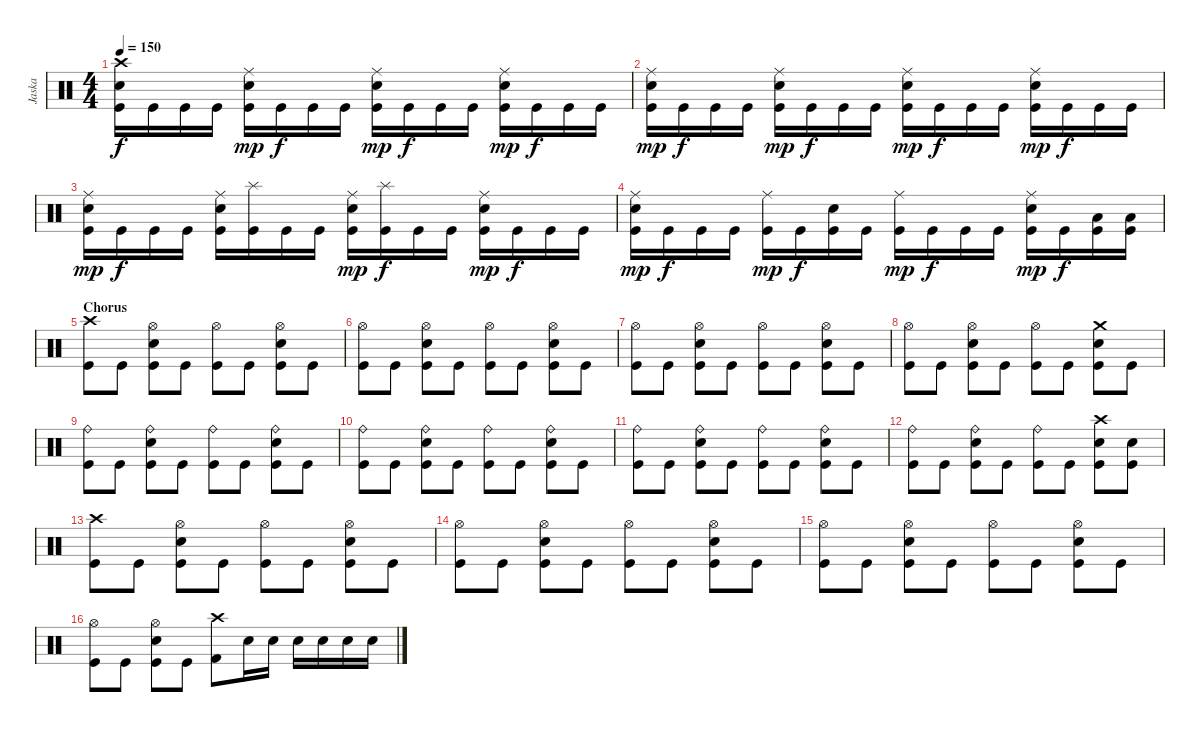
\track ("Jaska" "Jaska") {instrument percussion}
\staff {score}
\articulation defaults
\ts (4 4)
\tempo 150
\clef neutral
\ks c
("Crash high (hit)" "Snare (hit) 2" "Kick (hit)").16{dy f} "Kick (hit)".16 "Kick (hit)".16 "Kick (hit)".16 ("Ride (middle)" "Snare (hit) 2" "Kick (hit)").16{dy mp} "Kick (hit)".16{dy f} "Kick (hit)".16 "Kick (hit)".16 ("Ride (middle)" "Snare (hit) 2" "Kick (hit)").16{dy mp} "Kick (hit)".16{dy f} "Kick (hit)".16 "Kick (hit)".16 ("Ride (middle)" "Snare (hit) 2" "Kick (hit)").16{dy mp} "Kick (hit)".16{dy f} "Kick (hit)".16 "Kick (hit)".16 |
("Ride (middle)" "Snare (hit) 2" "Kick (hit)").16{dy mp} "Kick (hit)".16{dy f} "Kick (hit)".16 "Kick (hit)".16 ("Ride (middle)" "Snare (hit) 2" "Kick (hit)").16{dy mp} "Kick (hit)".16{dy f} "Kick (hit)".16 "Kick (hit)".16 ("Ride (middle)" "Snare (hit) 2" "Kick (hit)").16{dy mp} "Kick (hit)".16{dy f} "Kick (hit)".16 "Kick (hit)".16 ("Ride (middle)" "Snare (hit) 2" "Kick (hit)").16{dy mp} "Kick (hit)".16{dy f} "Kick (hit)".16 "Kick (hit)".16 |
("Ride (middle)" "Snare (hit) 2" "Kick (hit)").16{dy mp} "Kick (hit)".16{dy f} "Kick (hit)".16 "Kick (hit)".16 ("Ride (middle)" "Snare (hit) 2" "Kick (hit)").16 ("Splash (hit)" "Kick (hit)").16 "Kick (hit)".16 "Kick (hit)".16 ("Ride (middle)" "Snare (hit) 2" "Kick (hit)").16{dy mp} ("Splash (hit)" "Kick (hit)").16{dy f} "Kick (hit)".16 "Kick (hit)".16 ("Ride (middle)" "Snare (hit) 2" "Kick (hit)").16{dy mp} "Kick (hit)".16{dy f} "Kick (hit)".16 "Kick (hit)".16 |
("Ride (middle)" "Snare (hit) 2" "Kick (hit)").16{dy mp} "Kick (hit)".16{dy f} "Kick (hit)".16 "Kick (hit)".16 ("Ride (middle)" "Kick (hit)").16{dy mp} "Kick (hit)".16{dy f} ("Snare (hit) 2" "Kick (hit)").16 "Kick (hit)".16 ("Ride (middle)" "Kick (hit)").16{dy mp} "Kick (hit)".16{dy f} "Kick (hit)".16 "Kick (hit)".16 ("Ride (middle)" "Snare (hit) 2" "Kick (hit)").16{dy mp} "Kick (hit)".16{dy f} ("Low Tom (hit)" "Kick (hit)").16 ("Low Tom (hit)" "Kick (hit)").16 |
\section ("" "Chorus")
("Crash high (hit)" "Kick (hit)").8 "Kick (hit)".8 ("Hi-Hat (open)" "Snare (hit) 2" "Kick (hit)").8 "Kick (hit)".8 ("Hi-Hat (open)" "Kick (hit)").8 "Kick (hit)".8 ("Hi-Hat (open)" "Snare (hit) 2" "Kick (hit)").8 "Kick (hit)".8 |
("Hi-Hat (open)" "Kick (hit)").8 "Kick (hit)".8 ("Hi-Hat (open)" "Snare (hit) 2" "Kick (hit)").8 "Kick (hit)".8 ("Hi-Hat (open)" "Kick (hit)").8 "Kick (hit)".8 ("Hi-Hat (open)" "Snare (hit) 2" "Kick (hit)").8 "Kick (hit)".8 |
("Hi-Hat (open)" "Kick (hit)").8 "Kick (hit)".8 ("Hi-Hat (open)" "Snare (hit) 2" "Kick (hit)").8 "Kick (hit)".8 ("Hi-Hat (open)" "Kick (hit)").8 "Kick (hit)".8 ("Hi-Hat (open)" "Snare (hit) 2" "Kick (hit)").8 "Kick (hit)".8 |
("Hi-Hat (open)" "Kick (hit)").8 "Kick (hit)".8 ("Hi-Hat (open)" "Snare (hit) 2" "Kick (hit)").8 "Kick (hit)".8 ("Hi-Hat (open)" "Kick (hit)").8 "Kick (hit)".8 ("Crash medium (hit)" "Snare (hit) 2" "Kick (hit)").8 "Kick (hit)".8 |
("Ride (bell)" "Kick (hit)").8 "Kick (hit)".8 ("Ride (bell)" "Snare (hit) 2" "Kick (hit)").8 "Kick (hit)".8 ("Ride (bell)" "Kick (hit)").8 "Kick (hit)".8 ("Ride (bell)" "Snare (hit) 2" "Kick (hit)").8 "Kick (hit)".8 |
("Ride (bell)" "Kick (hit)").8 "Kick (hit)".8 ("Ride (bell)" "Snare (hit) 2" "Kick (hit)").8 "Kick (hit)".8 ("Ride (bell)" "Kick (hit)").8 "Kick (hit)".8 ("Ride (bell)" "Snare (hit) 2" "Kick (hit)").8 "Kick (hit)".8 |
("Ride (bell)" "Kick (hit)").8 "Kick (hit)".8 ("Ride (bell)" "Snare (hit) 2" "Kick (hit)").8 "Kick (hit)".8 ("Ride (bell)" "Kick (hit)").8 "Kick (hit)".8 ("Ride (bell)" "Snare (hit) 2" "Kick (hit)").8 "Kick (hit)".8 |
("Ride (bell)" "Kick (hit)").8 "Kick (hit)".8 ("Ride (bell)" "Snare (hit) 2" "Kick (hit)").8 "Kick (hit)".8 ("Ride (bell)" "Kick (hit)").8 "Kick (hit)".8 ("Crash high (hit)" "Snare (hit) 2" "Kick (hit)").8 ("Snare (hit) 2" "Kick (hit)").8 |
("Crash high (hit)" "Kick (hit)").8 "Kick (hit)".8 ("Hi-Hat (open)" "Snare (hit) 2" "Kick (hit)").8 "Kick (hit)".8 ("Hi-Hat (open)" "Kick (hit)").8 "Kick (hit)".8 ("Hi-Hat (open)" "Snare (hit) 2" "Kick (hit)").8 "Kick (hit)".8 |
("Hi-Hat (open)" "Kick (hit)").8 "Kick (hit)".8 ("Hi-Hat (open)" "Snare (hit) 2" "Kick (hit)").8 "Kick (hit)".8 ("Hi-Hat (open)" "Kick (hit)").8 "Kick (hit)".8 ("Hi-Hat (open)" "Snare (hit) 2" "Kick (hit)").8 "Kick (hit)".8 |
("Hi-Hat (open)" "Kick (hit)").8 "Kick (hit)".8 ("Hi-Hat (open)" "Snare (hit) 2" "Kick (hit)").8 "Kick (hit)".8 ("Hi-Hat (open)" "Kick (hit)").8 "Kick (hit)".8 ("Hi-Hat (open)" "Snare (hit) 2" "Kick (hit)").8 "Kick (hit)".8 |
("Hi-Hat (open)" "Kick (hit)").8 "Kick (hit)".8 ("Hi-Hat (open)" "Snare (hit) 2" "Kick (hit)").8 "Kick (hit)".8 ("Crash high (hit)" "Kick (hit) 2").8 "Snare (hit) 2".16 "Snare (hit) 2".16 "Snare (hit) 2".16 "Snare (hit) 2".16 "Snare (hit) 2".16 "Snare (hit) 2".16
